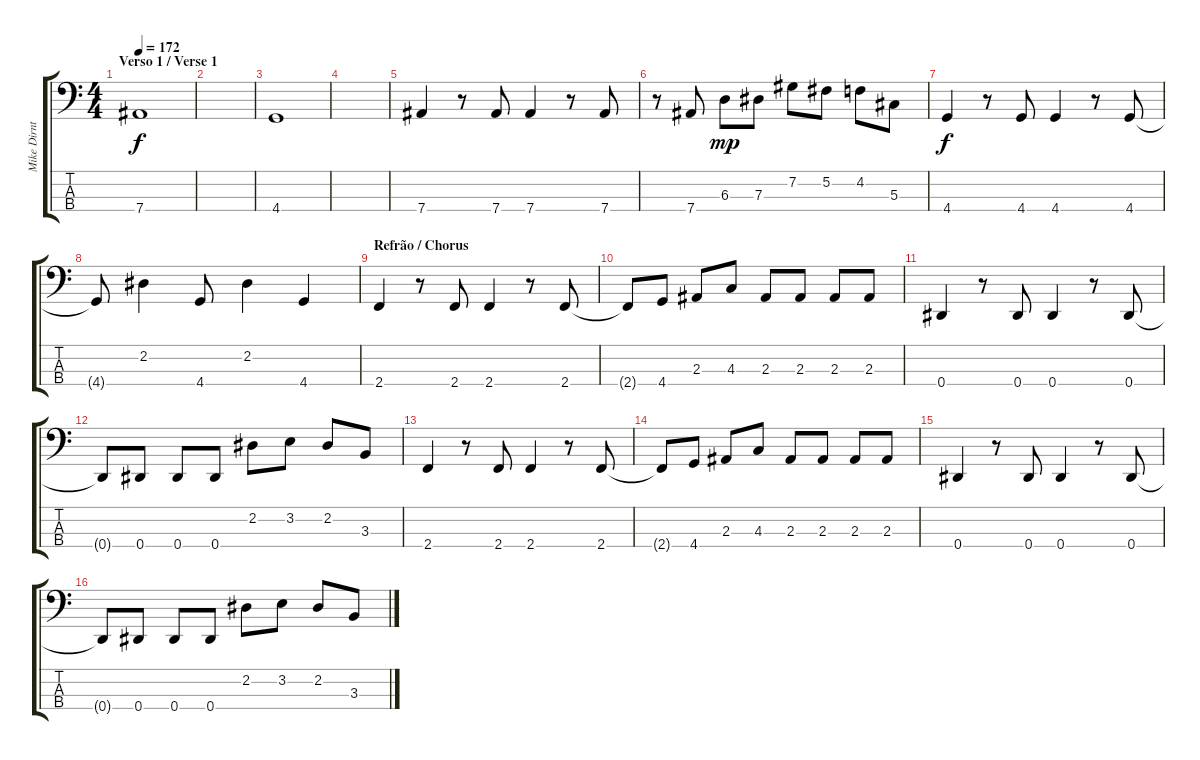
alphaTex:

\track ("Mike Dirnt - Baixo / Bass" "Mike Dirnt") {instrument electricbasspick}
\staff {score tabs}
\tuning (Gb2 Db2 Ab1 Eb1) {hide}
\ts (4 4)
\section ("" "Verso 1 / Verse 1")
\tempo 172
\clef f4
\ks c
7.4.1{dy f instrument electricbasspick} |
|
4.4.1 |
|
7.4.4 r.8 7.4.8 7.4.4 r.8 7.4.8 |
r.8 7.4.8 6.3.8{dy mp} 7.3.8 7.2.8 5.2.8 4.2.8 5.3.8 |
4.4.4{dy f} r.8 4.4.8 4.4.4 r.8 4.4.8 |
4.4{t}.8 2.2.4 4.4.8 2.2.4 4.4.4 |
\section ("" "Refrão / Chorus")
2.4.4 r.8 2.4.8 2.4.4 r.8 2.4.8 |
2.4{t}.8 4.4.8 2.3.8 4.3.8 2.3.8 2.3.8 2.3.8 2.3.8 |
0.4.4 r.8 0.4.8 0.4.4 r.8 0.4.8 |
0.4{t}.8 0.4.8 0.4.8 0.4.8 2.2.8 3.2.8 2.2.8 3.3.8 |
2.4.4 r.8 2.4.8 2.4.4 r.8 2.4.8 |
2.4{t}.8 4.4.8 2.3.8 4.3.8 2.3.8 2.3.8 2.3.8 2.3.8 |
0.4.4 r.8 0.4.8 0.4.4 r.8 0.4.8 |
0.4{t}.8 0.4.8 0.4.8 0.4.8 2.2.8 3.2.8 2.2.8 3.3.8
